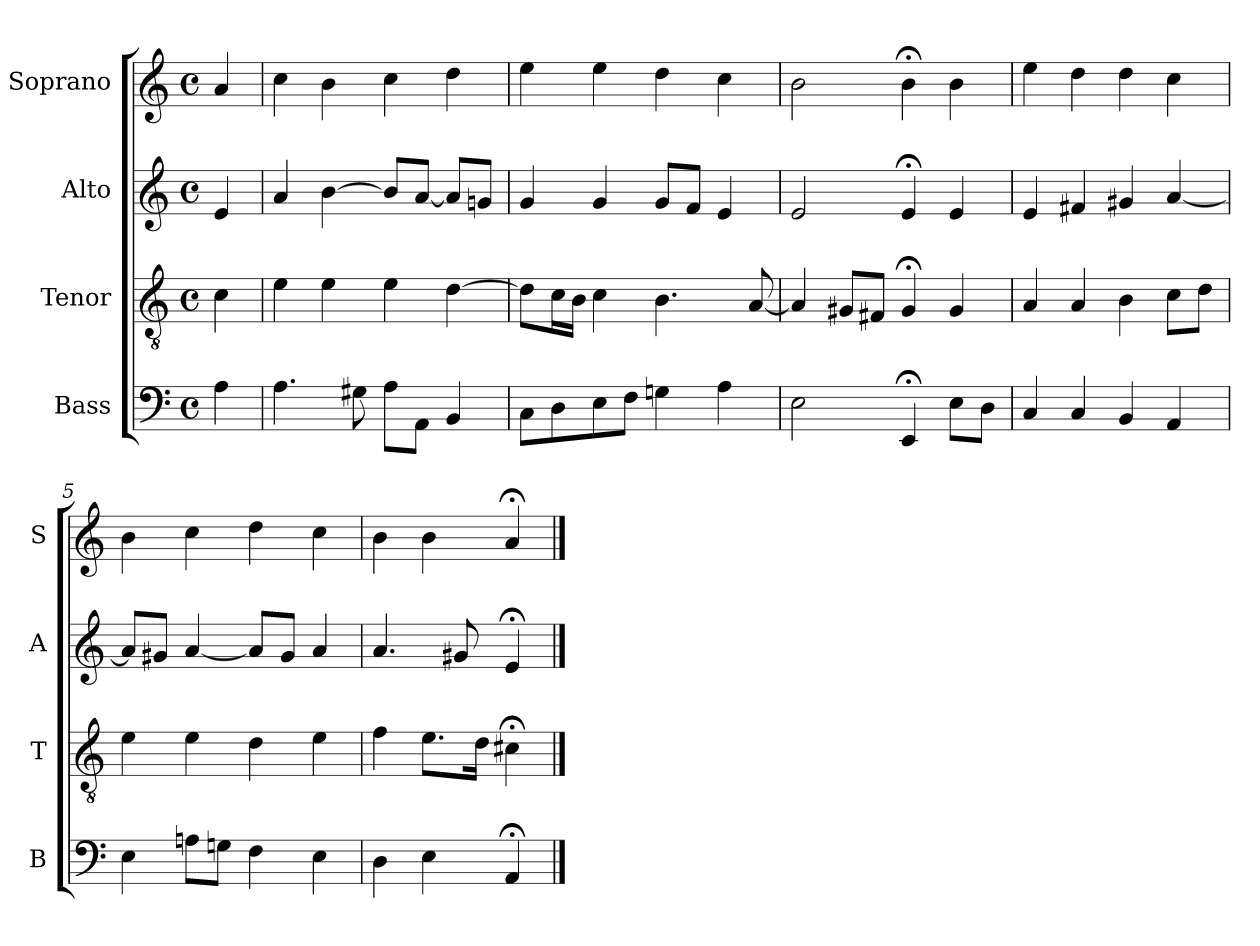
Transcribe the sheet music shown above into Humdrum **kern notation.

**kern	**kern	**kern	**kern
*part4	*part3	*part2	*part1
*staff4	*staff3	*staff2	*staff1
*I"Bass	*I"Tenor	*I"Alto	*I"Soprano
*I'B	*I'T	*I'A	*I'S
*clefF4	*clefGv2	*clefG2	*clefG2
*k[]	*k[]	*k[]	*k[]
*a:	*a:	*a:	*a:
*M4/4	*M4/4	*M4/4	*M4/4
*met(c)	*met(c)	*met(c)	*met(c)
*MM100	*MM100	*MM100	*MM100
=	=	=	=
4A	4c	4e	4a
=1	=1	=1	=1
4.A	4e	4a	4cc
.	4e	[4b	4b
8G#X	.	.	.
8AL	4e	8bL]	4cc
8AAJ	.	[8aJ	.
4BB	[4d	8aL]	4dd
.	.	8gnJ	.
=2	=2	=2	=2
8CL	8dL]	4g	4ee
8D	16cL	.	.
.	16BJJ	.	.
8E	4c	4g	4ee
8FJ	.	.	.
4Gn	4.B	8gL	4dd
.	.	8fJ	.
4A	.	4e	4cc
.	[8A	.	.
=3	=3	=3	=3
2E	4A]	2e	2b
.	8G#XL	.	.
.	8F#XJ	.	.
4EE;<	4G#;<	4e;<	4b;<
8EL	4G#	4e	4b
8DJ	.	.	.
=4	=4	=4	=4
4C	4A	4e	4ee
4C	4A	4f#X	4dd
4BBi	4Bi	4g#Xi	4ddi
4AA	8cL	[4a	4cc
.	8dJ	.	.
=5	=5	=5	=5
4E	4e	8aL]	4b
.	.	8g#XJ	.
8AnL	4e	[4a	4cc
8GnJ	.	.	.
4F	4d	8aL]	4dd
.	.	8g#J	.
4E	4e	4a	4cc
=6	=6	=6	=6
4D	4f	4.a	4b
4E	8.eL	.	4b
.	.	8g#X	.
.	16dJk	.	.
4AA;<	4c#X;<	4e;<	4a;<
==	==	==	==
*-	*-	*-	*-
